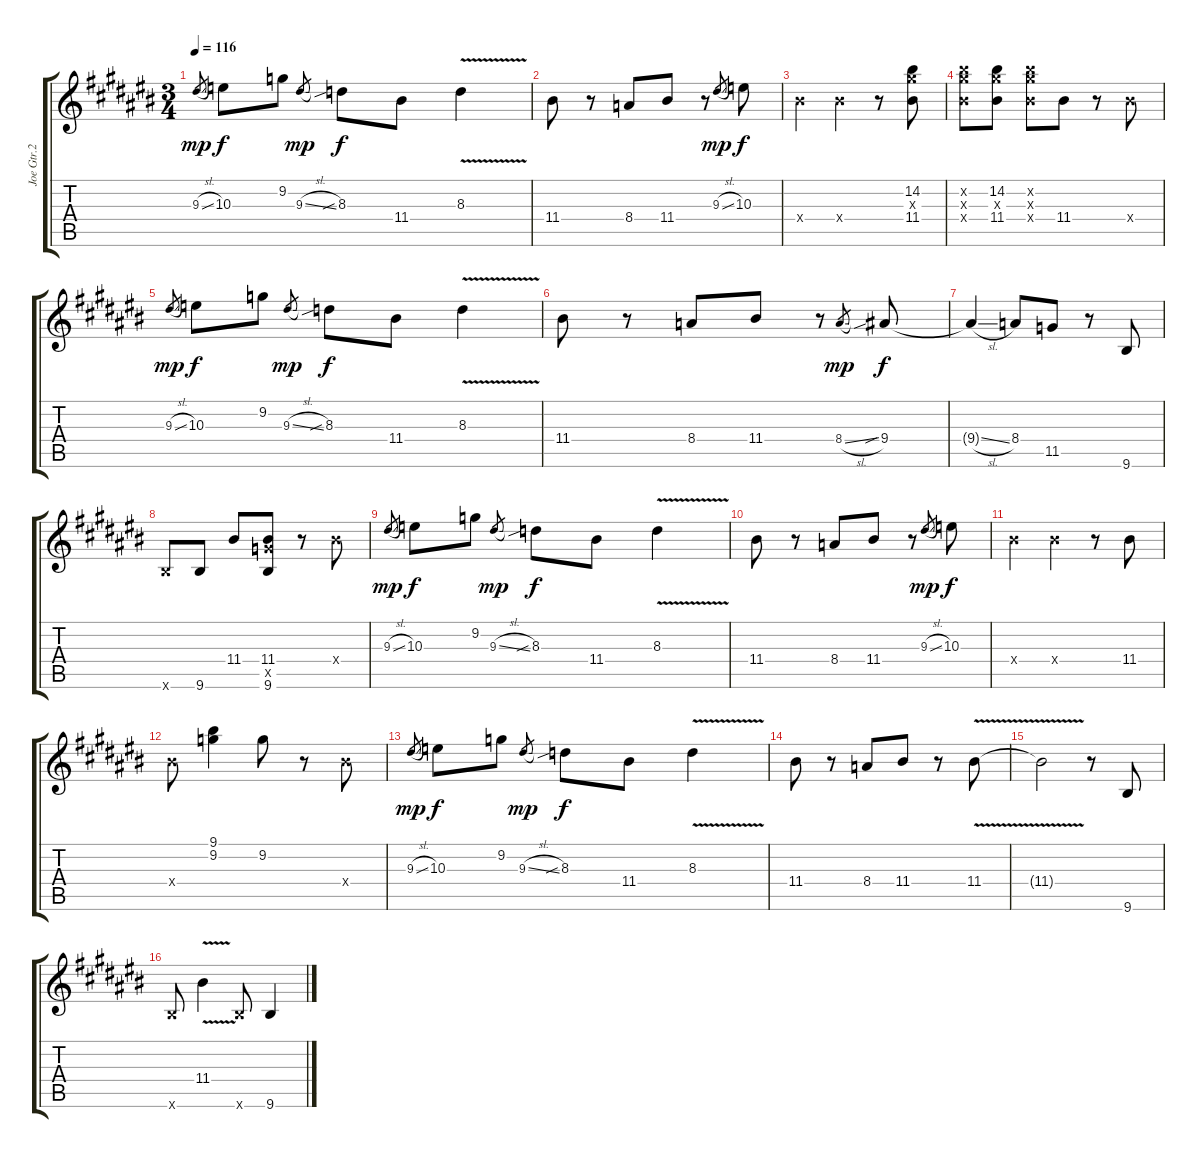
\track ("Joe Gtr.2" "Joe Gtr.2") {instrument overdrivenguitar}
\staff {score tabs}
\tuning (Eb4 Bb3 Gb3 Db3 Ab2 Eb2) {hide}
\ts (3 4)
\tempo 116
\clef g2
\ks c#
9.3{sl}.8{gr dy mp} 10.3.8{dy f} 9.2.8 9.3{sl}.8{gr dy mp} 8.3{sib}.8{dy f} 11.4.8 8.3{v}.4 |
11.4.8 r.8 8.4.8 11.4.8 r.8 9.3{sl}.8{gr dy mp} 10.3.8{dy f} |
11.4{x}.4 11.4{x}.4 r.8 (14.2 14.3{x} 11.4).8 |
(14.2{x} 14.3{x} 11.4{x}).8 (14.2 14.3{x} 11.4).8 (14.2{x} 14.3{x} 11.4{x}).8 11.4.8 r.8 11.4{x}.8 |
9.3{sl}.8{gr dy mp} 10.3.8{dy f} 9.2.8 9.3{sl}.8{gr dy mp} 8.3{sib}.8{dy f} 11.4.8 8.3{v}.4 |
11.4.8 r.8 8.4.8 11.4.8 r.8 8.4{sl}.8{gr dy mp} 9.4{sib}.8{dy f} |
9.4{sl t}.4 8.4.8 11.5.8 r.8 9.6.8 |
9.6{x}.8 9.6.8 11.4.8 (11.4 11.5{x} 9.6).8 r.8 11.4{x}.8 |
9.3{sl}.8{gr dy mp} 10.3.8{dy f} 9.2.8 9.3{sl}.8{gr dy mp} 8.3{sib}.8{dy f} 11.4.8 8.3{v}.4 |
11.4.8 r.8 8.4.8 11.4.8 r.8 9.3{sl}.8{gr dy mp} 10.3.8{dy f} |
11.4{x}.4 11.4{x}.4 r.8 11.4.8 |
11.4{x}.8 (9.1 9.2).4 9.2.8 r.8 11.4{x}.8 |
9.3{sl}.8{gr dy mp} 10.3.8{dy f} 9.2.8 9.3{sl}.8{gr dy mp} 8.3{sib}.8{dy f} 11.4.8 8.3{v}.4 |
11.4.8 r.8 8.4.8 11.4.8 r.8 11.4{v}.8 |
11.4{t}.2 r.8 9.6.8 |
9.6{x}.8 11.4{v}.4 9.6{x}.8 9.6.4
